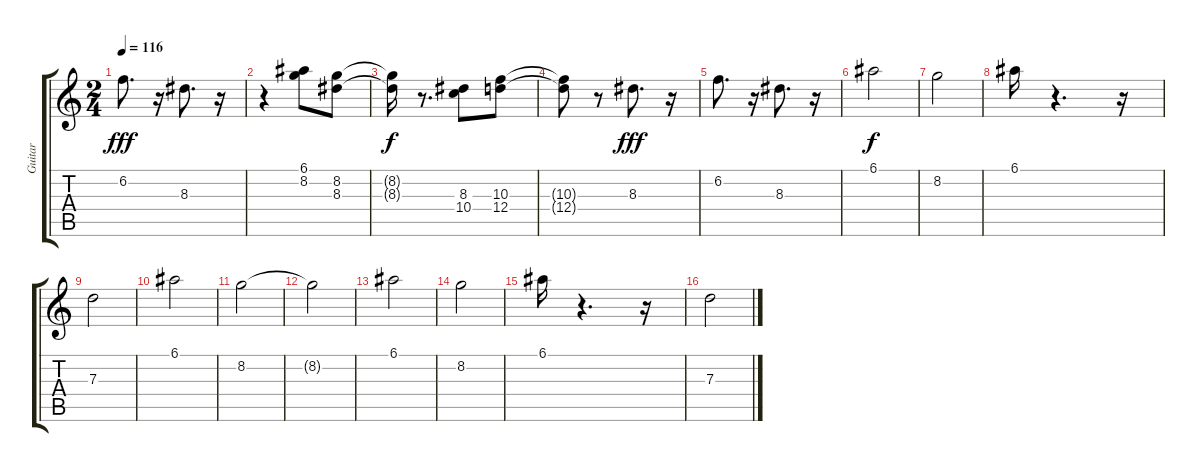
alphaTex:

\track ("Guitar" "Guitar") {instrument overdrivenguitar}
\staff {score tabs}
\tuning (E4 B3 G3 D3 A2 E2) {hide}
\ts (2 4)
\tempo 116
\clef g2
\ks c
6.2.8{d dy fff} r.16 8.3.8{d} r.16 |
r.4 (6.1 8.2).8 (8.2 8.3).8 |
(8.2{t} 8.3{t}).16{dy f} r.8{d} (8.3 10.4).8 (10.3 12.4).8 |
(10.3{t} 12.4{t}).8 r.8 8.3.8{d dy fff} r.16 |
6.2.8{d} r.16 8.3.8{d} r.16 |
6.1.2{dy f} |
8.2.2 |
6.1.16 r.4{d} r.16 |
7.3.2 |
6.1.2 |
8.2.2 |
8.2{t}.2 |
6.1.2 |
8.2.2 |
6.1.16 r.4{d} r.16 |
7.3.2
